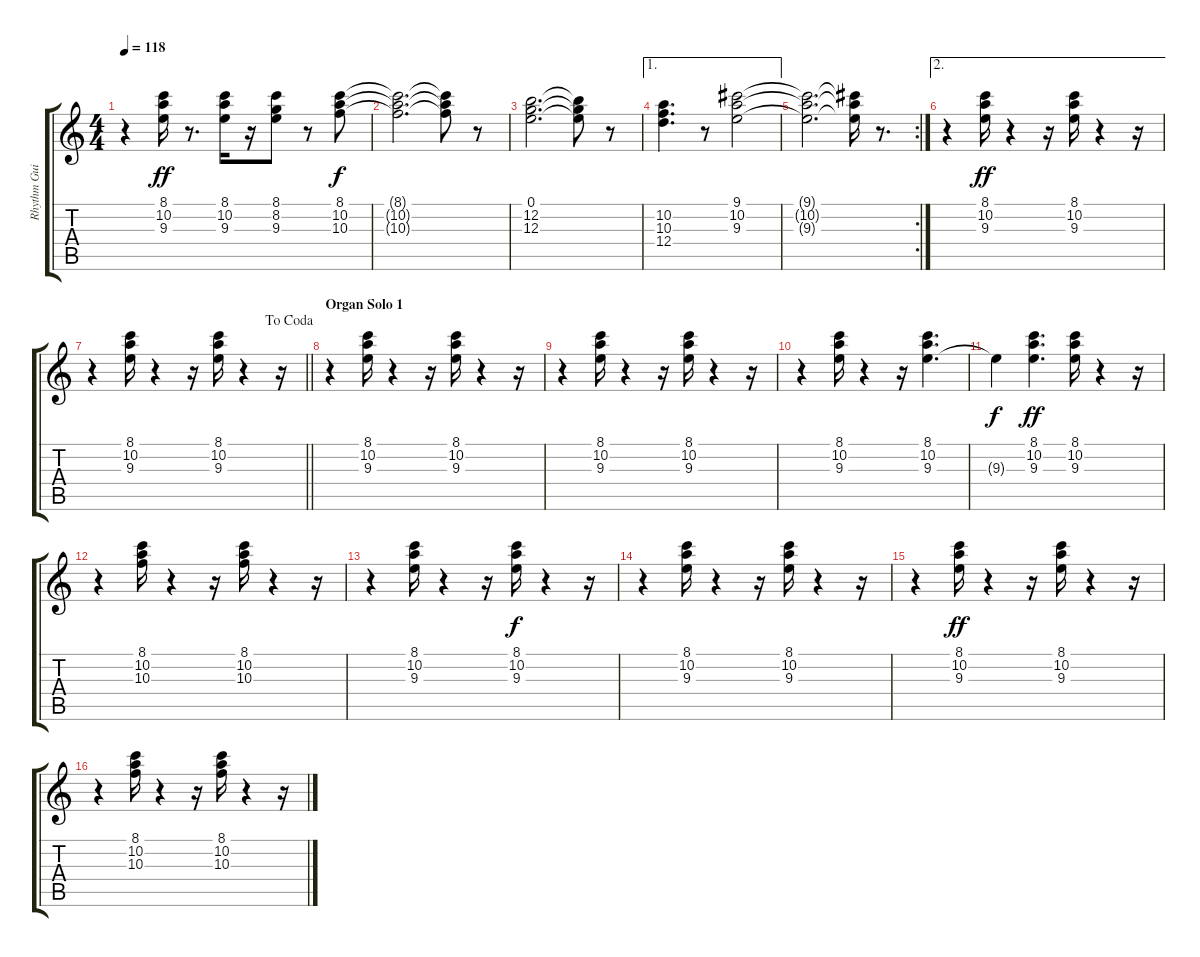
\track ("Rhythm Guitar" "Rhythm Gui") {instrument electricguitarclean}
\staff {score tabs}
\tuning (E4 B3 G3 D3 A2 E2) {hide}
\ts (4 4)
\tempo 118
\clef g2
\ks c
r.4{dy ff} (8.1 10.2 9.3).16 r.8{d} (8.1 10.2 9.3).16 r.16 (8.1 8.2 9.3).8 r.8 (8.1 10.2 10.3).8{dy f} |
(8.1{t} 10.2{t} 10.3{t}).2{d} (8.1{t} 10.2{t} 10.3{t}).8 r.8 |
(0.1 12.2 12.3).2{d} (0.1{t} 12.2{t} 12.3{t}).8 r.8 |
\ae 1
(10.2 10.3 12.4).4{d} r.8 (9.1 10.2 9.3).2 |
\rc 2
(9.1{t} 10.2{t} 9.3{t}).2{d} (9.1{t} 10.2{t} 9.3{t}).16 r.8{d} |
\ae 2
r.4 (8.1 10.2 9.3).16{dy ff} r.4 r.16 (8.1 10.2 9.3).16 r.4 r.16 |
\jump dacoda
\barLineRight lightlight
r.4 (8.1 10.2 9.3).16 r.4 r.16 (8.1 10.2 9.3).16 r.4 r.16 |
\section ("" "Organ Solo 1")
r.4 (8.1 10.2 9.3).16 r.4 r.16 (8.1 10.2 9.3).16 r.4 r.16 |
r.4 (8.1 10.2 9.3).16 r.4 r.16 (8.1 10.2 9.3).16 r.4 r.16 |
r.4 (8.1 10.2 9.3).16 r.4 r.16 (8.1 10.2 9.3).4{d} |
9.3{t}.4{dy f} (8.1 10.2 9.3).4{d dy ff} (8.1 10.2 9.3).16 r.4 r.16 |
r.4 (8.1 10.2 10.3).16 r.4 r.16 (8.1 10.2 10.3).16 r.4 r.16 |
r.4 (8.1 10.2 9.3).16 r.4 r.16 (8.1 10.2 9.3).16{dy f} r.4 r.16 |
r.4 (8.1 10.2 9.3).16 r.4 r.16 (8.1 10.2 9.3).16 r.4 r.16 |
r.4 (8.1 10.2 9.3).16{dy ff} r.4 r.16 (8.1 10.2 9.3).16 r.4 r.16 |
r.4 (8.1 10.2 10.3).16 r.4 r.16 (8.1 10.2 10.3).16 r.4 r.16
